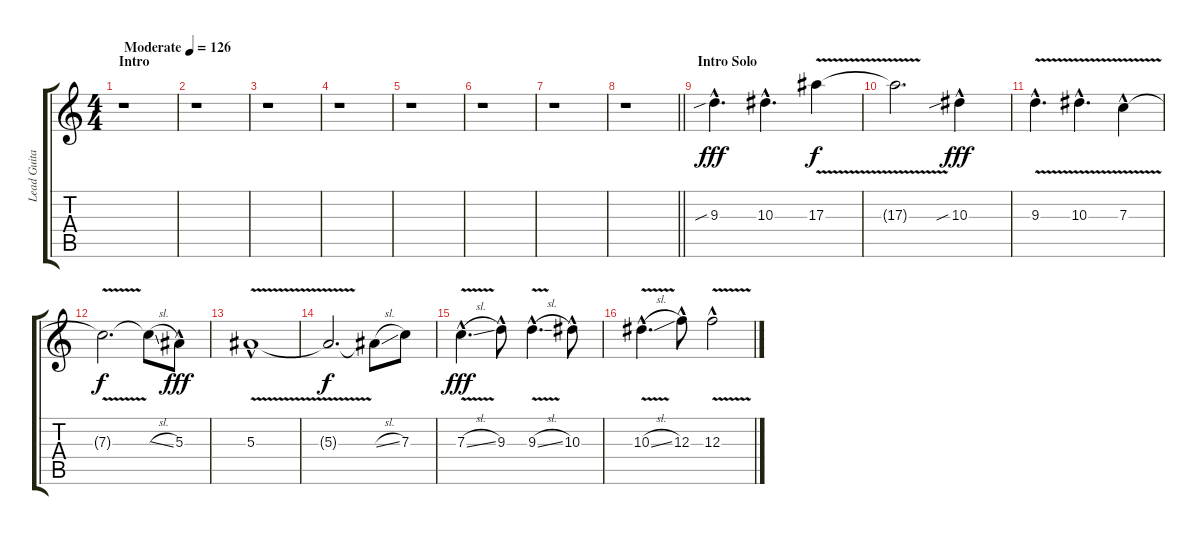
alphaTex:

\track ("Lead Guitar" "Lead Guita") {instrument distortionguitar}
\staff {score tabs}
\tuning (D4 A3 F3 C3 G2 C2) {hide}
\ts (4 4)
\section ("" "Intro")
\tempo (126 "Moderate")
\clef g2
\ks c
r.1{dy fff instrument distortionguitar} |
r.1 |
r.1 |
r.1 |
r.1 |
r.1 |
r.1 |
\barLineRight lightlight
r.1 |
\section ("" "Intro Solo")
9.3{sib hac}.4{d} 10.3{hac}.4{d} 17.3{v}.4{dy f} |
17.3{t}.2{d} 10.3{sib hac}.4{dy fff} |
9.3{v hac}.4{d} 10.3{v hac}.4{d} 7.3{v hac}.4 |
7.3{t}.2{d dy f} 7.3{sl t}.8 5.3{hac}.8{dy fff} |
5.3{v hac}.1 |
5.3{t}.2{d dy f} 5.3{sl t}.8 7.3.8 |
7.3{v sl hac}.4{d dy fff} 9.3{hac}.8 9.3{v sl hac}.4{d} 10.3{hac}.8 |
10.3{v sl hac}.4{d} 12.3{hac}.8 12.3{v hac}.2
